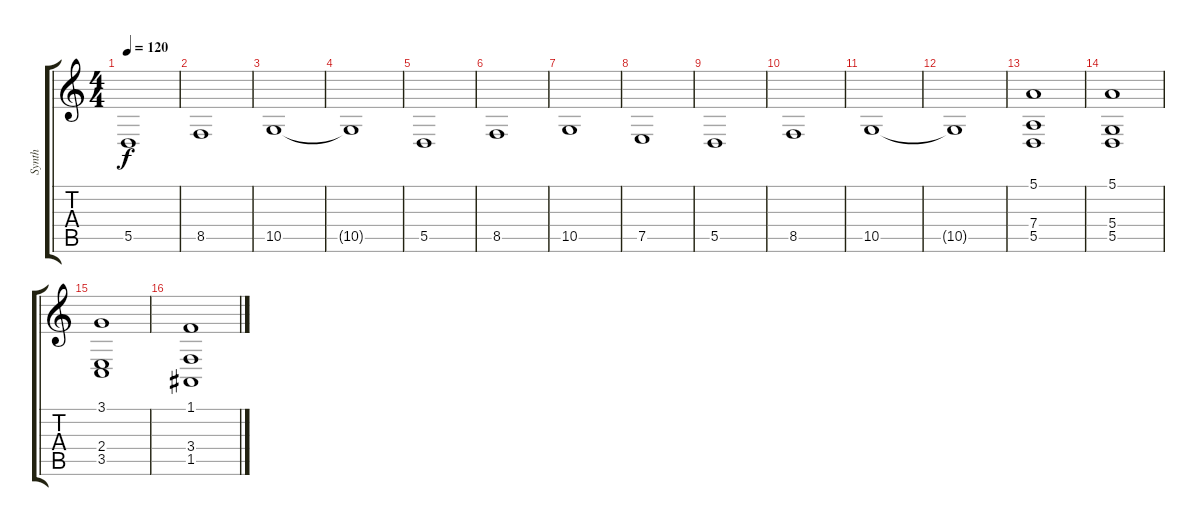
\track ("Synth" "Synth") {instrument synthstrings2}
\staff {score tabs}
\tuning (E4 B3 G3 D3 A2 E2) {hide}
\ts (4 4)
\tempo 120
\clef g2
\ks c
5.5.1{dy f volume 16} |
8.5.1 |
10.5.1 |
10.5{t}.1 |
5.5.1{volume 16} |
8.5.1 |
10.5.1 |
7.5.1 |
5.5.1{volume 16} |
8.5.1 |
10.5.1 |
10.5{t}.1 |
(5.1 7.4 5.5).1{volume 12 instrument synthstrings2} |
(5.1 5.4 5.5).1 |
(3.1 2.4 3.5).1 |
(1.1 3.4 1.5).1
